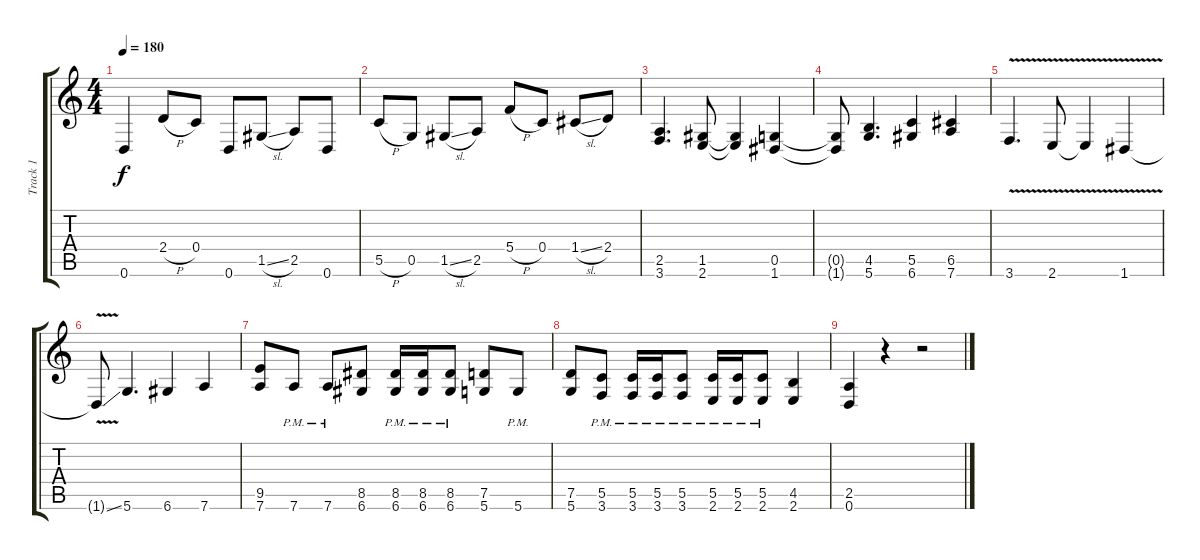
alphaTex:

\track ("Track 1" "Track 1") {instrument distortionguitar}
\staff {score tabs}
\tuning (D4 A3 F3 C3 G2 D2) {hide}
\ts (4 4)
\tempo 180
\clef g2
\ks c
0.6.4{dy f} 2.4{h}.8 0.4.8 0.6.8 1.5{sl}.8 2.5.8 0.6.8 |
5.5{h}.8 0.5.8 1.5{sl}.8 2.5.8 5.4{h}.8 0.4.8 1.4{sl}.8 2.4.8 |
(2.5 3.6).4{d} (1.5 2.6).8 (1.5{t} 2.6{t}).4 (0.5 1.6).4 |
(0.5{t} 1.6{t}).8 (4.5 5.6).4{d} (5.5 6.6).4 (6.5 7.6).4 |
3.6{v}.4{d} 2.6{v}.8 2.6{t}.4 1.6{v}.4 |
1.6{ss t}.8 5.6.4{d} 6.6.4 7.6.4 |
(9.5 7.6).8 7.6{pm}.8 7.6{pm}.8 (8.5 6.6).8 (8.5{pm} 6.6{pm}).16 (8.5{pm} 6.6{pm}).16 (8.5{pm} 6.6{pm}).8 (7.5 5.6).8 5.6{pm}.8 |
(7.5 5.6).8 (5.5{pm} 3.6{pm}).8 (5.5{pm} 3.6{pm}).16 (5.5{pm} 3.6{pm}).16 (5.5{pm} 3.6{pm}).8 (5.5{pm} 2.6{pm}).16 (5.5{pm} 2.6{pm}).16 (5.5{pm} 2.6{pm}).8 (4.5 2.6).4 |
(2.5 0.6).4 r.4 r.2
